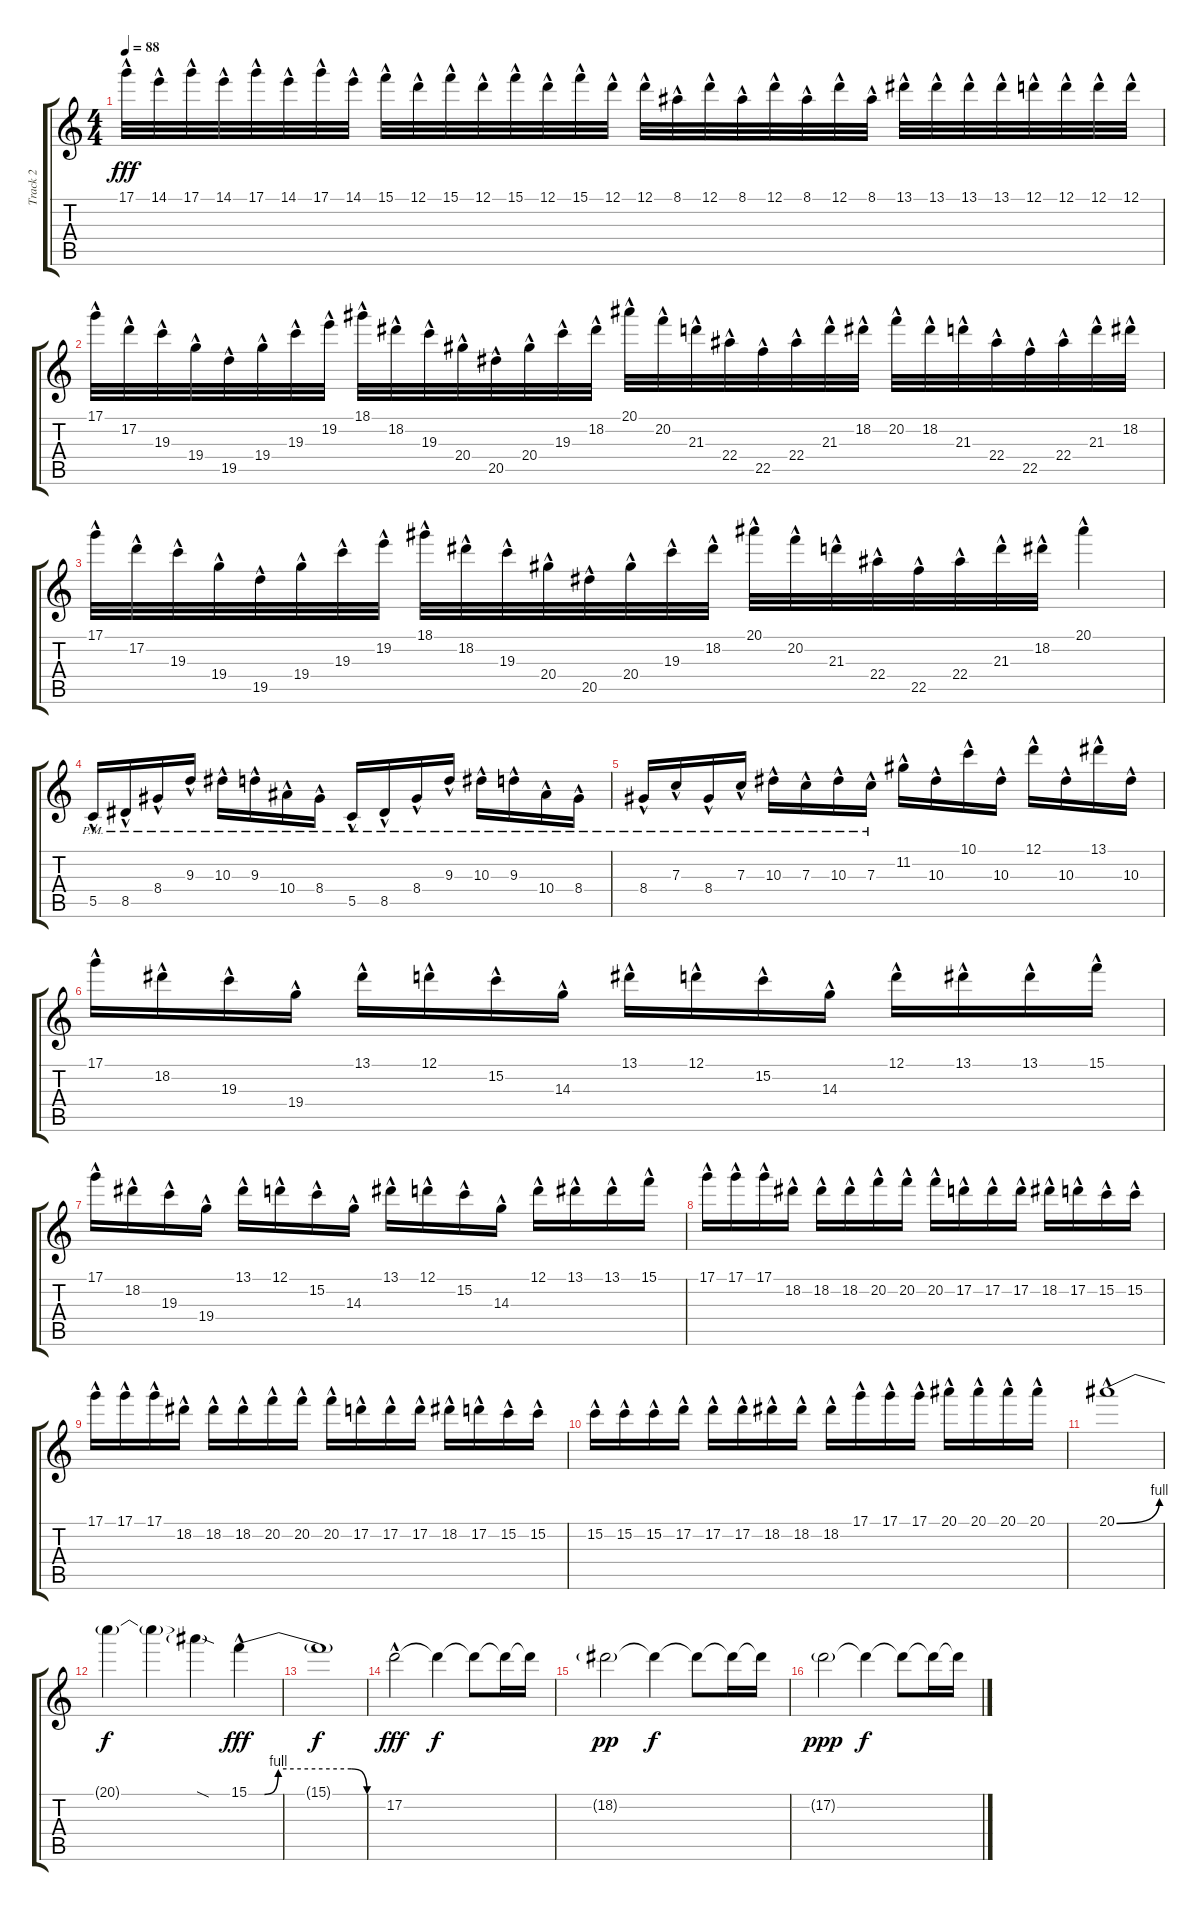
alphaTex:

\track ("Track 2" "Track 2") {instrument distortionguitar}
\staff {score tabs}
\tuning (D4 A3 F3 C3 G2 C2) {hide}
\ts (4 4)
\tempo 88
\clef g2
\ks c
17.1{hac}.32{dy fff} 14.1{hac}.32 17.1{hac}.32 14.1{hac}.32 17.1{hac}.32 14.1{hac}.32 17.1{hac}.32 14.1{hac}.32 15.1{hac}.32 12.1{hac}.32 15.1{hac}.32 12.1{hac}.32 15.1{hac}.32 12.1{hac}.32 15.1{hac}.32 12.1{hac}.32 12.1{hac}.32 8.1{hac}.32 12.1{hac}.32 8.1{hac}.32 12.1{hac}.32 8.1{hac}.32 12.1{hac}.32 8.1{hac}.32 13.1{hac}.32 13.1{hac}.32 13.1{hac}.32 13.1{hac}.32 12.1{hac}.32 12.1{hac}.32 12.1{hac}.32 12.1{hac}.32 |
17.1{hac}.32 17.2{hac}.32 19.3{hac}.32 19.4{hac}.32 19.5{hac}.32 19.4{hac}.32 19.3{hac}.32 19.2{hac}.32 18.1{hac}.32 18.2{hac}.32 19.3{hac}.32 20.4{hac}.32 20.5{hac}.32 20.4{hac}.32 19.3{hac}.32 18.2{hac}.32 20.1{hac}.32 20.2{hac}.32 21.3{hac}.32 22.4{hac}.32 22.5{hac}.32 22.4{hac}.32 21.3{hac}.32 18.2{hac}.32 20.2{hac}.32 18.2{hac}.32 21.3{hac}.32 22.4{hac}.32 22.5{hac}.32 22.4{hac}.32 21.3{hac}.32 18.2{hac}.32 |
17.1{hac}.32 17.2{hac}.32 19.3{hac}.32 19.4{hac}.32 19.5{hac}.32 19.4{hac}.32 19.3{hac}.32 19.2{hac}.32 18.1{hac}.32 18.2{hac}.32 19.3{hac}.32 20.4{hac}.32 20.5{hac}.32 20.4{hac}.32 19.3{hac}.32 18.2{hac}.32 20.1{hac}.32 20.2{hac}.32 21.3{hac}.32 22.4{hac}.32 22.5{hac}.32 22.4{hac}.32 21.3{hac}.32 18.2{hac}.32 20.1{hac}.4 |
5.5{hac pm}.16 8.5{hac pm}.16 8.4{hac pm}.16 9.3{hac pm}.16 10.3{hac pm}.16 9.3{hac pm}.16 10.4{hac pm}.16 8.4{hac pm}.16 5.5{hac pm}.16 8.5{hac pm}.16 8.4{hac pm}.16 9.3{hac pm}.16 10.3{hac pm}.16 9.3{hac pm}.16 10.4{hac pm}.16 8.4{hac pm}.16 |
8.4{hac pm}.16 7.3{hac pm}.16 8.4{hac pm}.16 7.3{hac pm}.16 10.3{hac pm}.16 7.3{hac pm}.16 10.3{hac pm}.16 7.3{hac pm}.16 11.2{hac}.16 10.3{hac}.16 10.1{hac}.16 10.3{hac}.16 12.1{hac}.16 10.3{hac}.16 13.1{hac}.16 10.3{hac}.16 |
17.1{hac}.16 18.2{hac}.16 19.3{hac}.16 19.4{hac}.16 13.1{hac}.16 12.1{hac}.16 15.2{hac}.16 14.3{hac}.16 13.1{hac}.16 12.1{hac}.16 15.2{hac}.16 14.3{hac}.16 12.1{hac}.16 13.1{hac}.16 13.1{hac}.16 15.1{hac}.16 |
17.1{hac}.16 18.2{hac}.16 19.3{hac}.16 19.4{hac}.16 13.1{hac}.16 12.1{hac}.16 15.2{hac}.16 14.3{hac}.16 13.1{hac}.16 12.1{hac}.16 15.2{hac}.16 14.3{hac}.16 12.1{hac}.16 13.1{hac}.16 13.1{hac}.16 15.1{hac}.16 |
17.1{hac}.16 17.1{hac}.16 17.1{hac}.16 18.2{hac}.16 18.2{hac}.16 18.2{hac}.16 20.2{hac}.16 20.2{hac}.16 20.2{hac}.16 17.2{hac}.16 17.2{hac}.16 17.2{hac}.16 18.2{hac}.16 17.2{hac}.16 15.2{hac}.16 15.2{hac}.16 |
17.1{hac}.16 17.1{hac}.16 17.1{hac}.16 18.2{hac}.16 18.2{hac}.16 18.2{hac}.16 20.2{hac}.16 20.2{hac}.16 20.2{hac}.16 17.2{hac}.16 17.2{hac}.16 17.2{hac}.16 18.2{hac}.16 17.2{hac}.16 15.2{hac}.16 15.2{hac}.16 |
15.2{hac}.16 15.2{hac}.16 15.2{hac}.16 17.2{hac}.16 17.2{hac}.16 17.2{hac}.16 18.2{hac}.16 18.2{hac}.16 18.2{hac}.16 17.1{hac}.16 17.1{hac}.16 17.1{hac}.16 20.1{hac}.16 20.1{hac}.16 20.1{hac}.16 20.1{hac}.16 |
20.1{be (bend 0 0 60 4) hac}.1 |
20.1{t}.4{dy f} 20.1{t}.4 20.1{sod t}.4 15.1{be (custom 0 0 8 0 15 4 52 4 60 0) hac}.4{dy fff} |
15.1{t}.1{dy f} |
17.2{hac}.2{dy fff} 17.2{t}.4{dy f} 17.2{t}.8 17.2{t}.16 17.2{t}.16{volume 3} |
18.2{g}.2{dy pp volume 7} 18.2{t}.4{dy f} 18.2{t}.8 18.2{t}.16 18.2{t}.16{volume 3} |
17.2{g}.2{dy ppp volume 7} 17.2{t}.4{dy f} 17.2{t}.8 17.2{t}.16 17.2{t}.16{volume 3}
